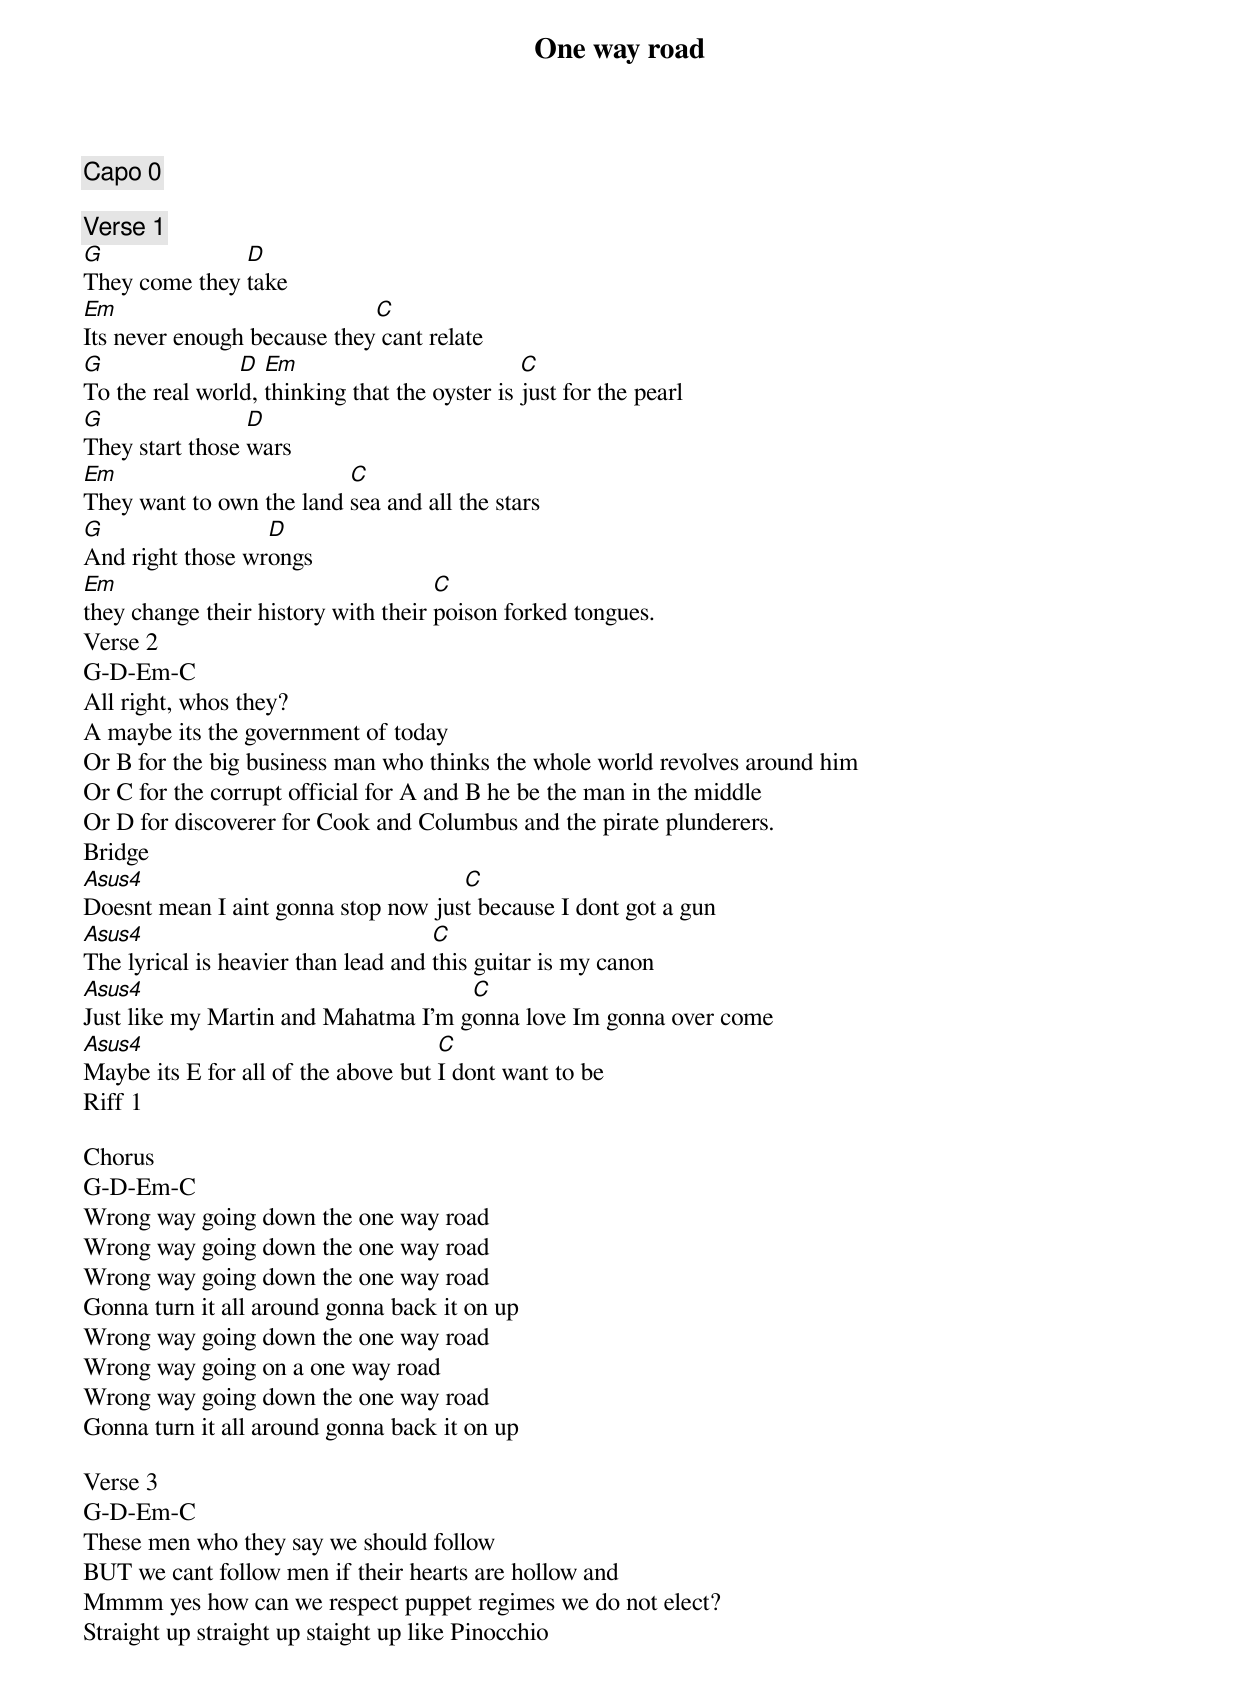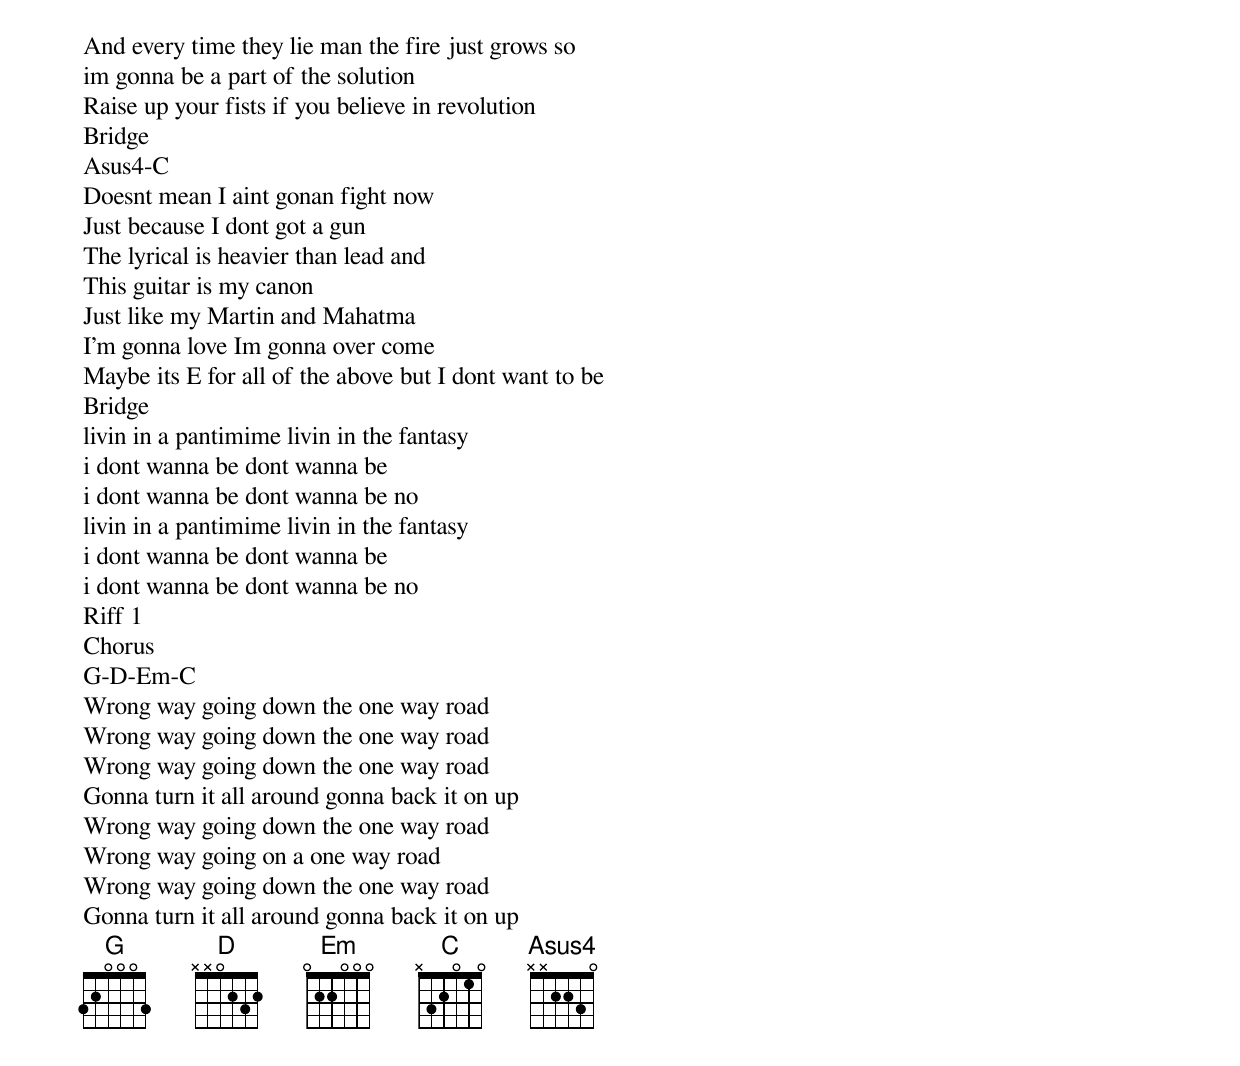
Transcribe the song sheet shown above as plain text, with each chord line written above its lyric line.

{title:One way road}
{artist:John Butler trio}
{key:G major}
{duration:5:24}
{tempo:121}
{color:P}

{comment: Capo 0}

Verse 1
G              D
They come they take
Em                           C
Its never enough because they cant relate
G               D  Em                          C
To the real world, thinking that the oyster is just for the pearl
G                D
They start those wars
Em                        C
They want to own the land sea and all the stars
G                 D
And right those wrongs
Em                                   C
they change their history with their poison forked tongues.
Verse 2
G-D-Em-C
All right, whos they?
A maybe its the government of today
Or B for the big business man who thinks the whole world revolves around him
Or C for the corrupt official for A and B he be the man in the middle
Or D for discoverer for Cook and Columbus and the pirate plunderers.
Bridge
Asus4                                C
Doesnt mean I aint gonna stop now just because I dont got a gun
Asus4                                C
The lyrical is heavier than lead and this guitar is my canon
Asus4                                C
Just like my Martin and Mahatma I'm gonna love Im gonna over come
Asus4                                C
Maybe its E for all of the above but I dont want to be
Riff 1

Chorus
G-D-Em-C
Wrong way going down the one way road
Wrong way going down the one way road
Wrong way going down the one way road
Gonna turn it all around gonna back it on up
Wrong way going down the one way road
Wrong way going on a one way road
Wrong way going down the one way road
Gonna turn it all around gonna back it on up

Verse 3
G-D-Em-C
These men who they say we should follow
BUT we cant follow men if their hearts are hollow and
Mmmm yes how can we respect puppet regimes we do not elect?
Straight up straight up staight up like Pinocchio
And every time they lie man the fire just grows so
im gonna be a part of the solution
Raise up your fists if you believe in revolution
Bridge
Asus4-C
Doesnt mean I aint gonan fight now
Just because I dont got a gun
The lyrical is heavier than lead and
This guitar is my canon
Just like my Martin and Mahatma
I'm gonna love Im gonna over come
Maybe its E for all of the above but I dont want to be
Bridge
livin in a pantimime livin in the fantasy
i dont wanna be dont wanna be
i dont wanna be dont wanna be no
livin in a pantimime livin in the fantasy
i dont wanna be dont wanna be
i dont wanna be dont wanna be no
Riff 1
Chorus
G-D-Em-C
Wrong way going down the one way road
Wrong way going down the one way road
Wrong way going down the one way road
Gonna turn it all around gonna back it on up
Wrong way going down the one way road
Wrong way going on a one way road
Wrong way going down the one way road
Gonna turn it all around gonna back it on up
